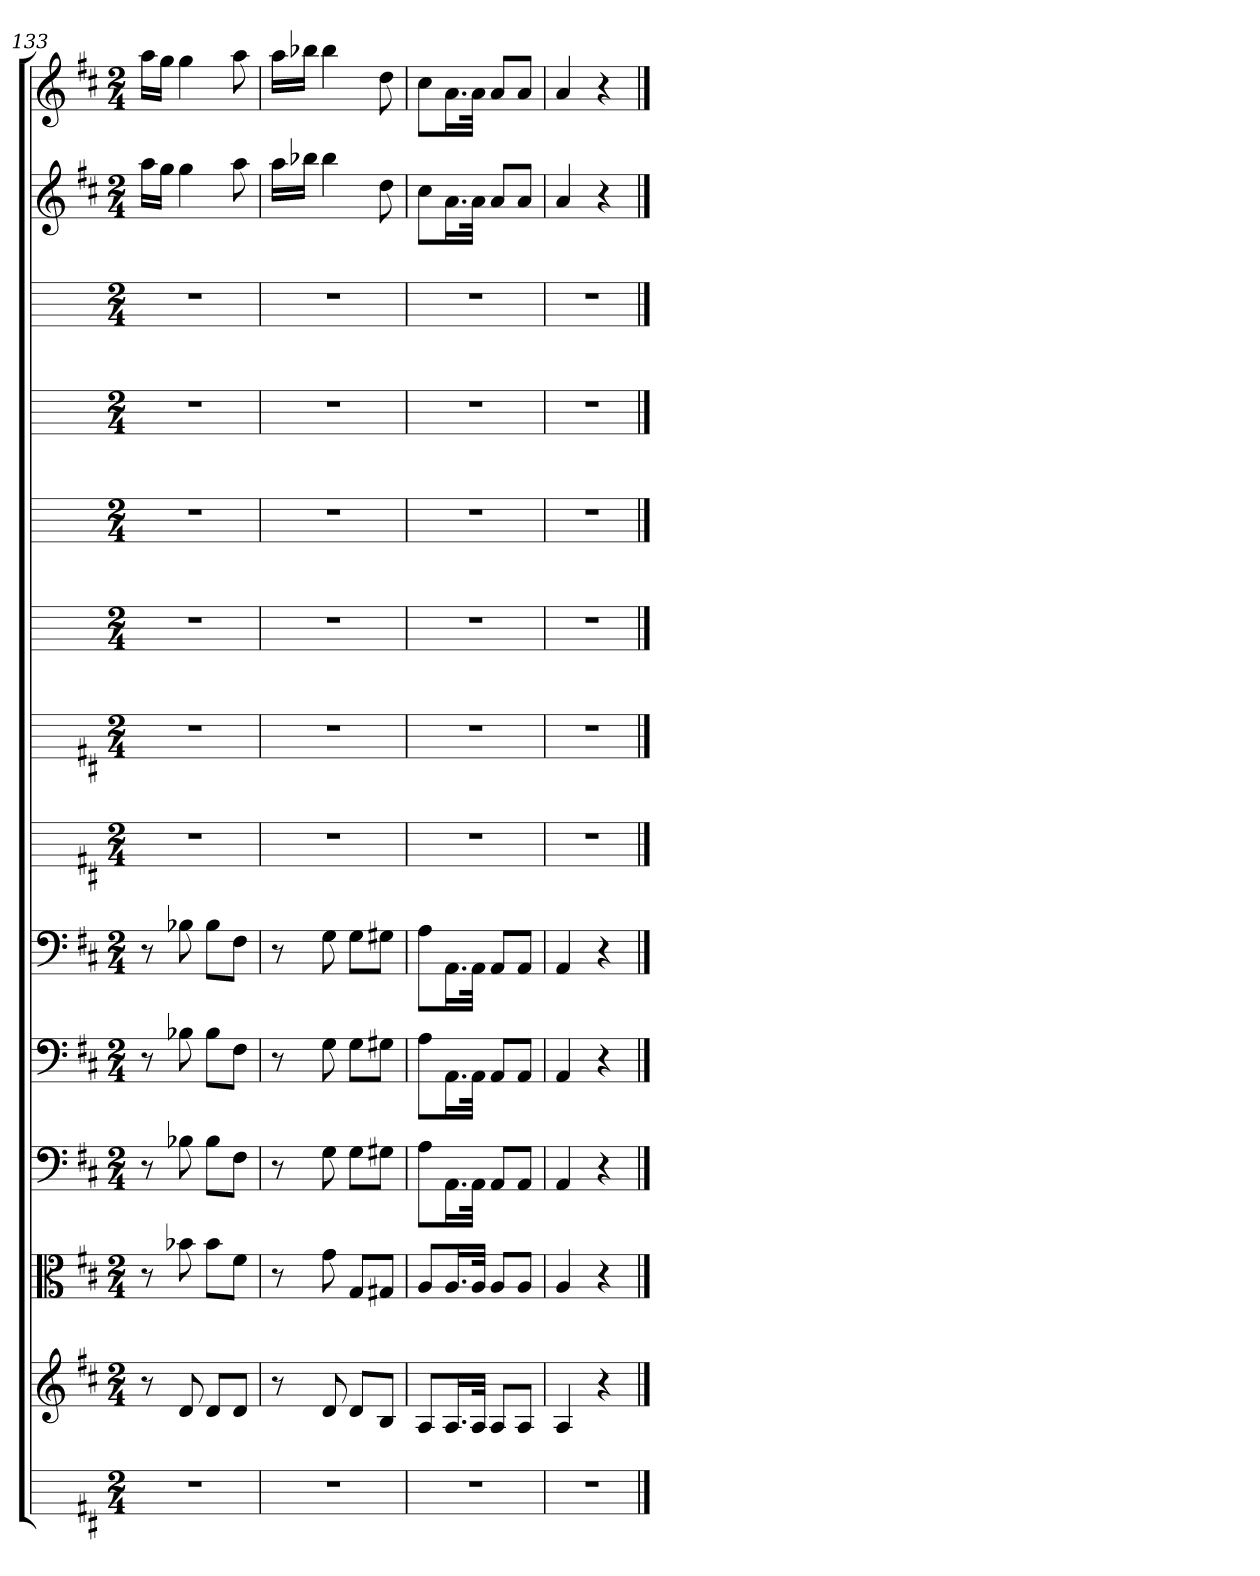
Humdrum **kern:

**kern	**kern	**kern	**kern	**kern	**kern	**kern	**kern	**kern	**kern	**kern	**kern	**kern	**kern
*part14	*part13	*part12	*part11	*part10	*part9	*part8	*part7	*part6	*part5	*part4	*part3	*part2	*part1
*staff14	*staff13	*staff12	*staff11	*staff10	*staff9	*staff8	*staff7	*staff6	*staff5	*staff4	*staff3	*staff2	*staff1
*	*	*clefC3	*clefF4	*clefF4	*clefF4	*	*	*	*	*	*	*	*
*k[f#c#]	*k[f#c#]	*k[f#c#]	*k[f#c#]	*k[f#c#]	*k[f#c#]	*k[f#c#]	*k[f#c#]	*k[]	*k[]	*k[]	*k[]	*k[f#c#]	*k[f#c#]
*D:	*D:	*D:	*D:	*D:	*D:	*D:	*D:	*	*	*	*	*D:	*D:
*M2/4	*M2/4	*M2/4	*M2/4	*M2/4	*M2/4	*M2/4	*M2/4	*M2/4	*M2/4	*M2/4	*M2/4	*M2/4	*M2/4
=133	=133	=133	=133	=133	=133	=133	=133	=133	=133	=133	=133	=133	=133
2r	8r	8r	8r	8r	8r	2r	2r	2r	2r	2r	2r	16aaLL	16aaLL
.	.	.	.	.	.	.	.	.	.	.	.	16ggJJ	16ggJJ
.	8d	8b-X	8B-X	8B-X	8B-X	.	.	.	.	.	.	4gg	4gg
.	8dL	8b-\L	8B-\L	8B-\L	8B-\L	.	.	.	.	.	.	.	.
.	8dJ	8f#\J	8F#\J	8F#\J	8F#\J	.	.	.	.	.	.	8aa	8aa
=134	=134	=134	=134	=134	=134	=134	=134	=134	=134	=134	=134	=134	=134
2r	8r	8r	8r	8r	8r	2r	2r	2r	2r	2r	2r	16aaLL	16aaLL
.	.	.	.	.	.	.	.	.	.	.	.	16bb-XJJ	16bb-XJJ
.	8d	8g	8G	8G	8G	.	.	.	.	.	.	4bb-	4bb-
.	8dL	8G/L	8G\L	8G\L	8G\L	.	.	.	.	.	.	.	.
.	8BJ	8G#X/J	8G#X\J	8G#X\J	8G#X\J	.	.	.	.	.	.	8dd	8dd
=135	=135	=135	=135	=135	=135	=135	=135	=135	=135	=135	=135	=135	=135
2r	8AL	8A/L	8A\L	8A\L	8A\L	2r	2r	2r	2r	2r	2r	8cc#L	8cc#L
.	16.AL	16.A/L	16.AA\L	16.AA\L	16.AA\L	.	.	.	.	.	.	16.aL	16.aL
.	32AJJk	32A/JJk	32AA\JJk	32AA\JJk	32AA\JJk	.	.	.	.	.	.	32aJJk	32aJJk
.	8AL	8A/L	8AA/L	8AA/L	8AA/L	.	.	.	.	.	.	8aL	8aL
.	8AJ	8A/J	8AA/J	8AA/J	8AA/J	.	.	.	.	.	.	8aJ	8aJ
=136	=136	=136	=136	=136	=136	=136	=136	=136	=136	=136	=136	=136	=136
2r	4A	4A	4AA	4AA	4AA	2r	2r	2r	2r	2r	2r	4a	4a
.	4r	4r	4r	4r	4r	.	.	.	.	.	.	4r	4r
==	==	==	==	==	==	==	==	==	==	==	==	==	==
*-	*-	*-	*-	*-	*-	*-	*-	*-	*-	*-	*-	*-	*-
